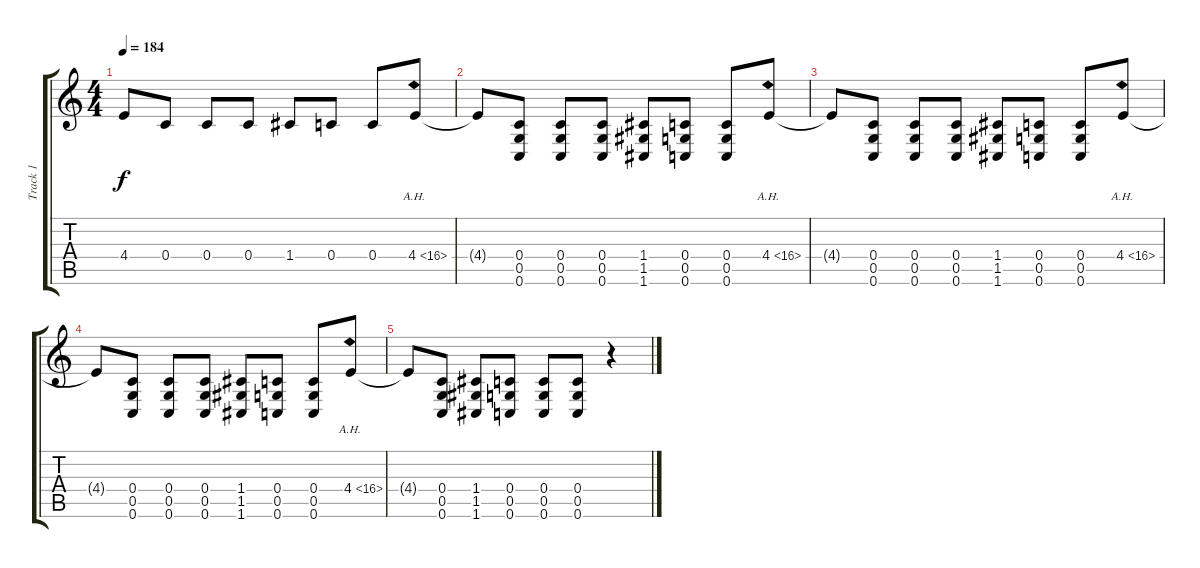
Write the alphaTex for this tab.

\track ("Track 1" "Track 1") {instrument overdrivenguitar}
\staff {score tabs}
\tuning (D4 A3 F3 C3 G2 C2) {hide}
\ts (4 4)
\tempo 184
\clef g2
\ks c
4.4{t}.8{dy f} 0.4.8 0.4.8 0.4.8 1.4.8 0.4.8 0.4.8 4.4{ah 12}.8 |
4.4{t}.8 (0.4 0.5 0.6).8 (0.4 0.5 0.6).8 (0.4 0.5 0.6).8 (1.4 1.5 1.6).8 (0.4 0.5 0.6).8 (0.4 0.5 0.6).8 4.4{ah 12}.8 |
4.4{t}.8 (0.4 0.5 0.6).8 (0.4 0.5 0.6).8 (0.4 0.5 0.6).8 (1.4 1.5 1.6).8 (0.4 0.5 0.6).8 (0.4 0.5 0.6).8 4.4{ah 12}.8 |
4.4{t}.8 (0.4 0.5 0.6).8 (0.4 0.5 0.6).8 (0.4 0.5 0.6).8 (1.4 1.5 1.6).8 (0.4 0.5 0.6).8 (0.4 0.5 0.6).8 4.4{ah 12}.8 |
4.4{t}.8 (0.4 0.5 0.6).8 (1.4 1.5 1.6).8 (0.4 0.5 0.6).8 (0.4 0.5 0.6).8 (0.4 0.5 0.6).8 r.4
